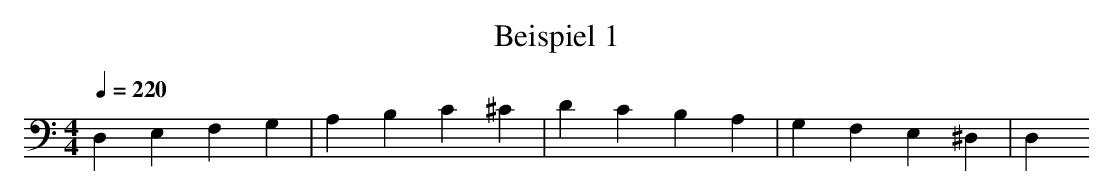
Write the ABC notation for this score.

X:1
T: Beispiel 1
M: 4/4
L: 1/4
Q: 1/4=220
K: C, clef=bass
D,E,F,G,|A,B,C^C|DCB,A,|G,F,E,^D,|D,
